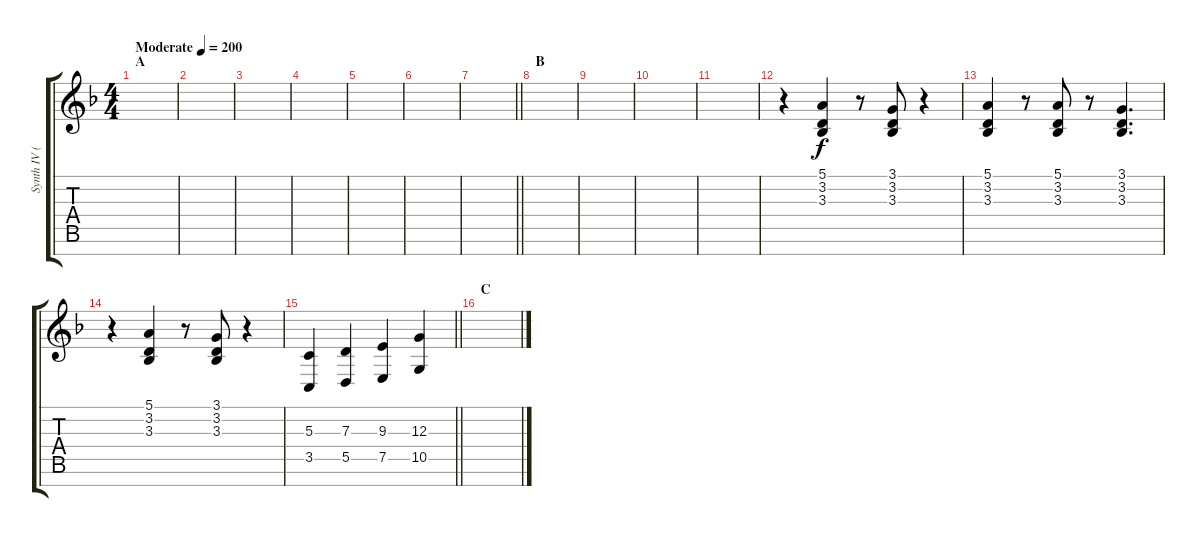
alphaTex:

\track ("Synth IV (Kotobuki Tsumugi)" "Synth IV (") {instrument drawbarorgan}
\staff {score tabs}
\tuning (E4 B3 G3 D3 A2 E2 B1) {hide}
\ts (4 4)
\section ("" "A")
\tempo (200 "Moderate")
\clef g2
\ks f
|
|
|
|
|
|
\barLineRight lightlight
|
\section ("" "B")
|
|
|
|
r.4 (5.1 3.2 3.3).4 r.8 (3.1 3.2 3.3).8 r.4 |
(5.1 3.2 3.3).4 r.8 (5.1 3.2 3.3).8 r.8 (3.1 3.2 3.3).4{d} |
r.4 (5.1 3.2 3.3).4 r.8 (3.1 3.2 3.3).8 r.4 |
\barLineRight lightlight
(5.3 3.5).4 (7.3 5.5).4 (9.3 7.5).4 (12.3 10.5).4 |
\section ("" "C")
